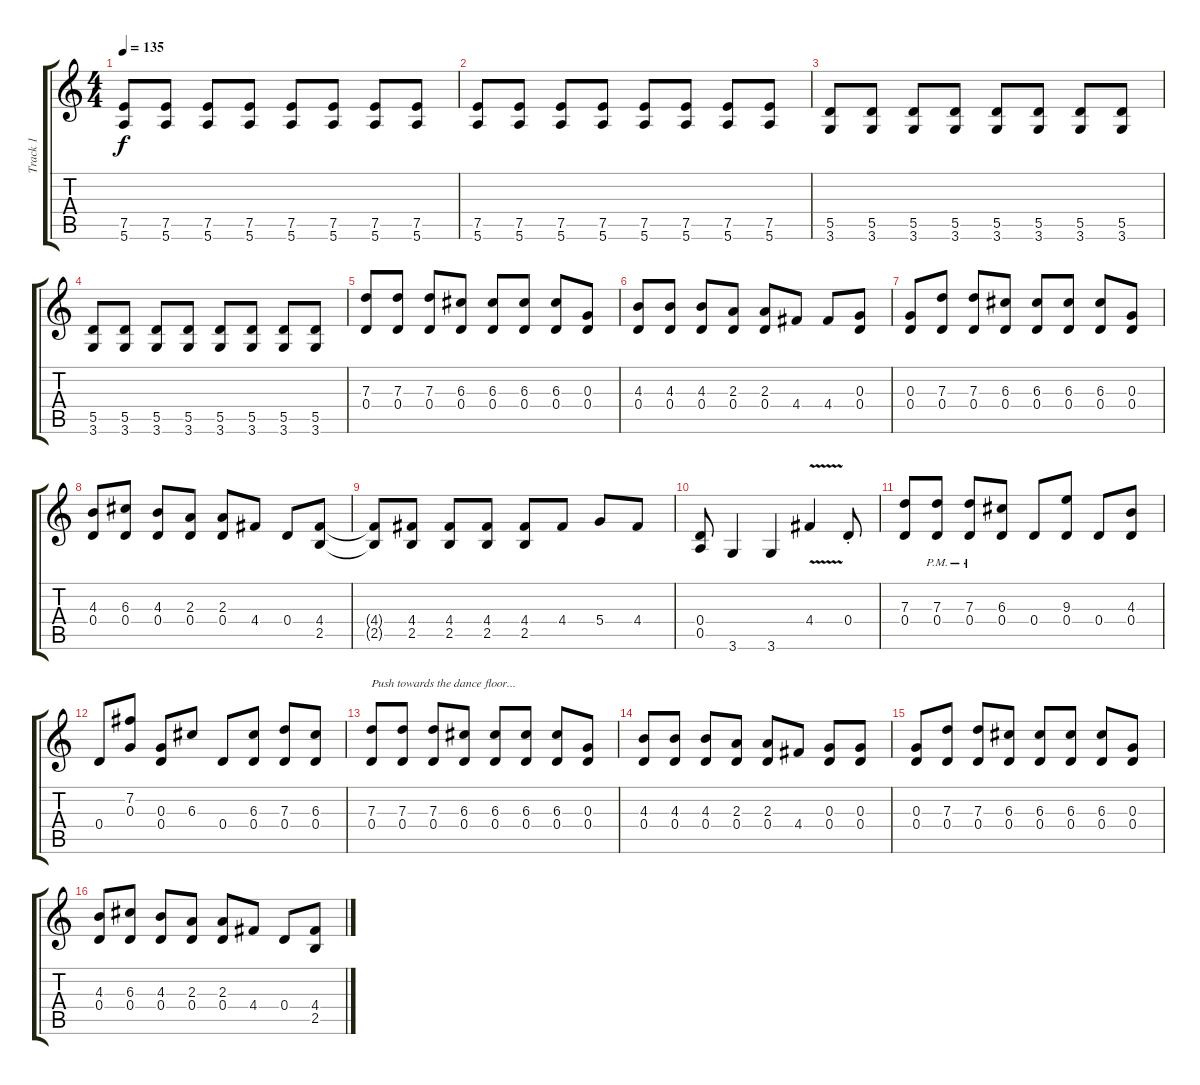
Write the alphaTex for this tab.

\track ("Track 1" "Track 1") {instrument acousticguitarsteel}
\staff {score tabs}
\tuning (E4 B3 G3 D3 A2 E2) {hide}
\ts (4 4)
\tempo 135
\clef g2
\ks c
(7.5 5.6).8{dy f} (7.5 5.6).8 (7.5 5.6).8 (7.5 5.6).8 (7.5 5.6).8 (7.5 5.6).8 (7.5 5.6).8 (7.5 5.6).8 |
(7.5 5.6).8 (7.5 5.6).8 (7.5 5.6).8 (7.5 5.6).8 (7.5 5.6).8 (7.5 5.6).8 (7.5 5.6).8 (7.5 5.6).8 |
(5.5 3.6).8 (5.5 3.6).8 (5.5 3.6).8 (5.5 3.6).8 (5.5 3.6).8 (5.5 3.6).8 (5.5 3.6).8 (5.5 3.6).8 |
(5.5 3.6).8 (5.5 3.6).8 (5.5 3.6).8 (5.5 3.6).8 (5.5 3.6).8 (5.5 3.6).8 (5.5 3.6).8 (5.5 3.6).8 |
(7.3 0.4).8 (7.3 0.4).8 (7.3 0.4).8 (6.3 0.4).8 (6.3 0.4).8 (6.3 0.4).8 (6.3 0.4).8 (0.3 0.4).8 |
(4.3 0.4).8 (4.3 0.4).8 (4.3 0.4).8 (2.3 0.4).8 (2.3 0.4).8 4.4.8 4.4.8 (0.3 0.4).8 |
(0.3 0.4).8 (7.3 0.4).8 (7.3 0.4).8 (6.3 0.4).8 (6.3 0.4).8 (6.3 0.4).8 (6.3 0.4).8 (0.3 0.4).8 |
(4.3 0.4).8 (6.3 0.4).8 (4.3 0.4).8 (2.3 0.4).8 (2.3 0.4).8 4.4.8 0.4.8 (4.4 2.5).8 |
(4.4{t} 2.5{t}).8 (4.4 2.5).8 (4.4 2.5).8 (4.4 2.5).8 (4.4 2.5).8 4.4.8 5.4.8 4.4.8 |
(0.4 0.5).8 3.6.4 3.6.4 4.4{v}.4 0.4{st}.8 |
(7.3 0.4).8 (7.3{pm} 0.4{pm}).8 (7.3{pm} 0.4{pm}).8 (6.3 0.4).8 0.4.8 (9.3 0.4).8 0.4.8 (4.3 0.4).8 |
0.4.8 (7.2 0.3).8 (0.3 0.4).8 6.3.8 0.4.8 (6.3 0.4).8 (7.3 0.4).8 (6.3 0.4).8 |
(7.3 0.4).8{txt "Push towards the dance floor..."} (7.3 0.4).8 (7.3 0.4).8 (6.3 0.4).8 (6.3 0.4).8 (6.3 0.4).8 (6.3 0.4).8 (0.3 0.4).8 |
(4.3 0.4).8 (4.3 0.4).8 (4.3 0.4).8 (2.3 0.4).8 (2.3 0.4).8 4.4.8 (0.3 0.4).8 (0.3 0.4).8 |
(0.3 0.4).8 (7.3 0.4).8 (7.3 0.4).8 (6.3 0.4).8 (6.3 0.4).8 (6.3 0.4).8 (6.3 0.4).8 (0.3 0.4).8 |
(4.3 0.4).8 (6.3 0.4).8 (4.3 0.4).8 (2.3 0.4).8 (2.3 0.4).8 4.4.8 0.4.8 (4.4 2.5).8
